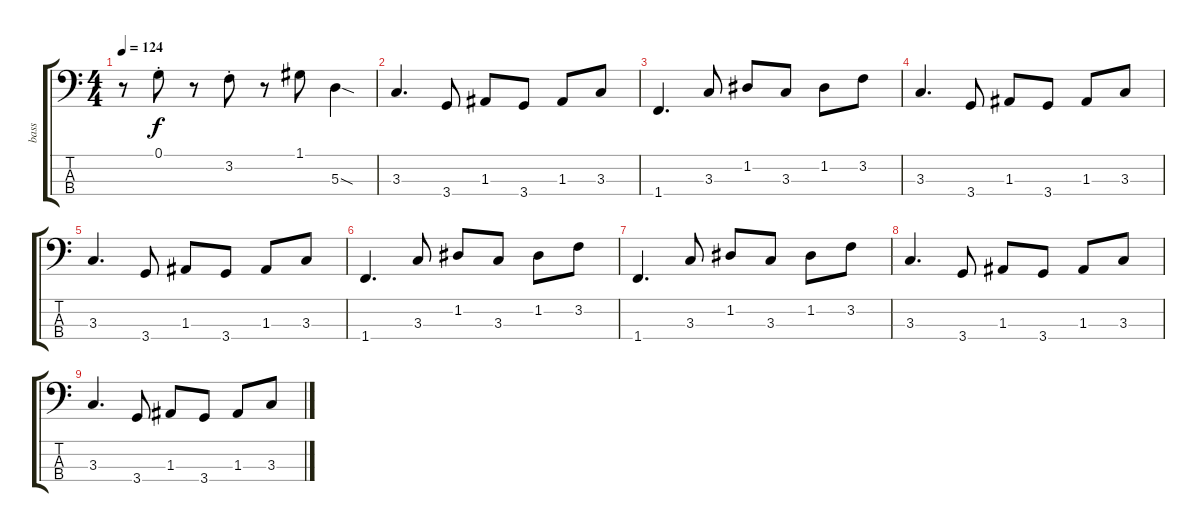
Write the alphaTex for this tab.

\track ("bass" "bass") {instrument electricbassfinger bank 177}
\staff {score tabs}
\tuning (G2 D2 A1 E1) {hide}
\ts (4 4)
\tempo 124
\clef f4
\ks c
r.8{dy f} 0.1{st}.8 r.8 3.2{st}.8 r.8 1.1.8 5.3{sod}.4 |
3.3.4{d} 3.4.8 1.3.8 3.4.8 1.3.8 3.3.8 |
1.4.4{d} 3.3.8 1.2.8 3.3.8 1.2.8 3.2.8 |
3.3.4{d} 3.4.8 1.3.8 3.4.8 1.3.8 3.3.8 |
3.3.4{d} 3.4.8 1.3.8 3.4.8 1.3.8 3.3.8 |
1.4.4{d} 3.3.8 1.2.8 3.3.8 1.2.8 3.2.8 |
1.4.4{d} 3.3.8 1.2.8 3.3.8 1.2.8 3.2.8 |
3.3.4{d} 3.4.8 1.3.8 3.4.8 1.3.8 3.3.8 |
3.3.4{d} 3.4.8 1.3.8 3.4.8 1.3.8 3.3.8
